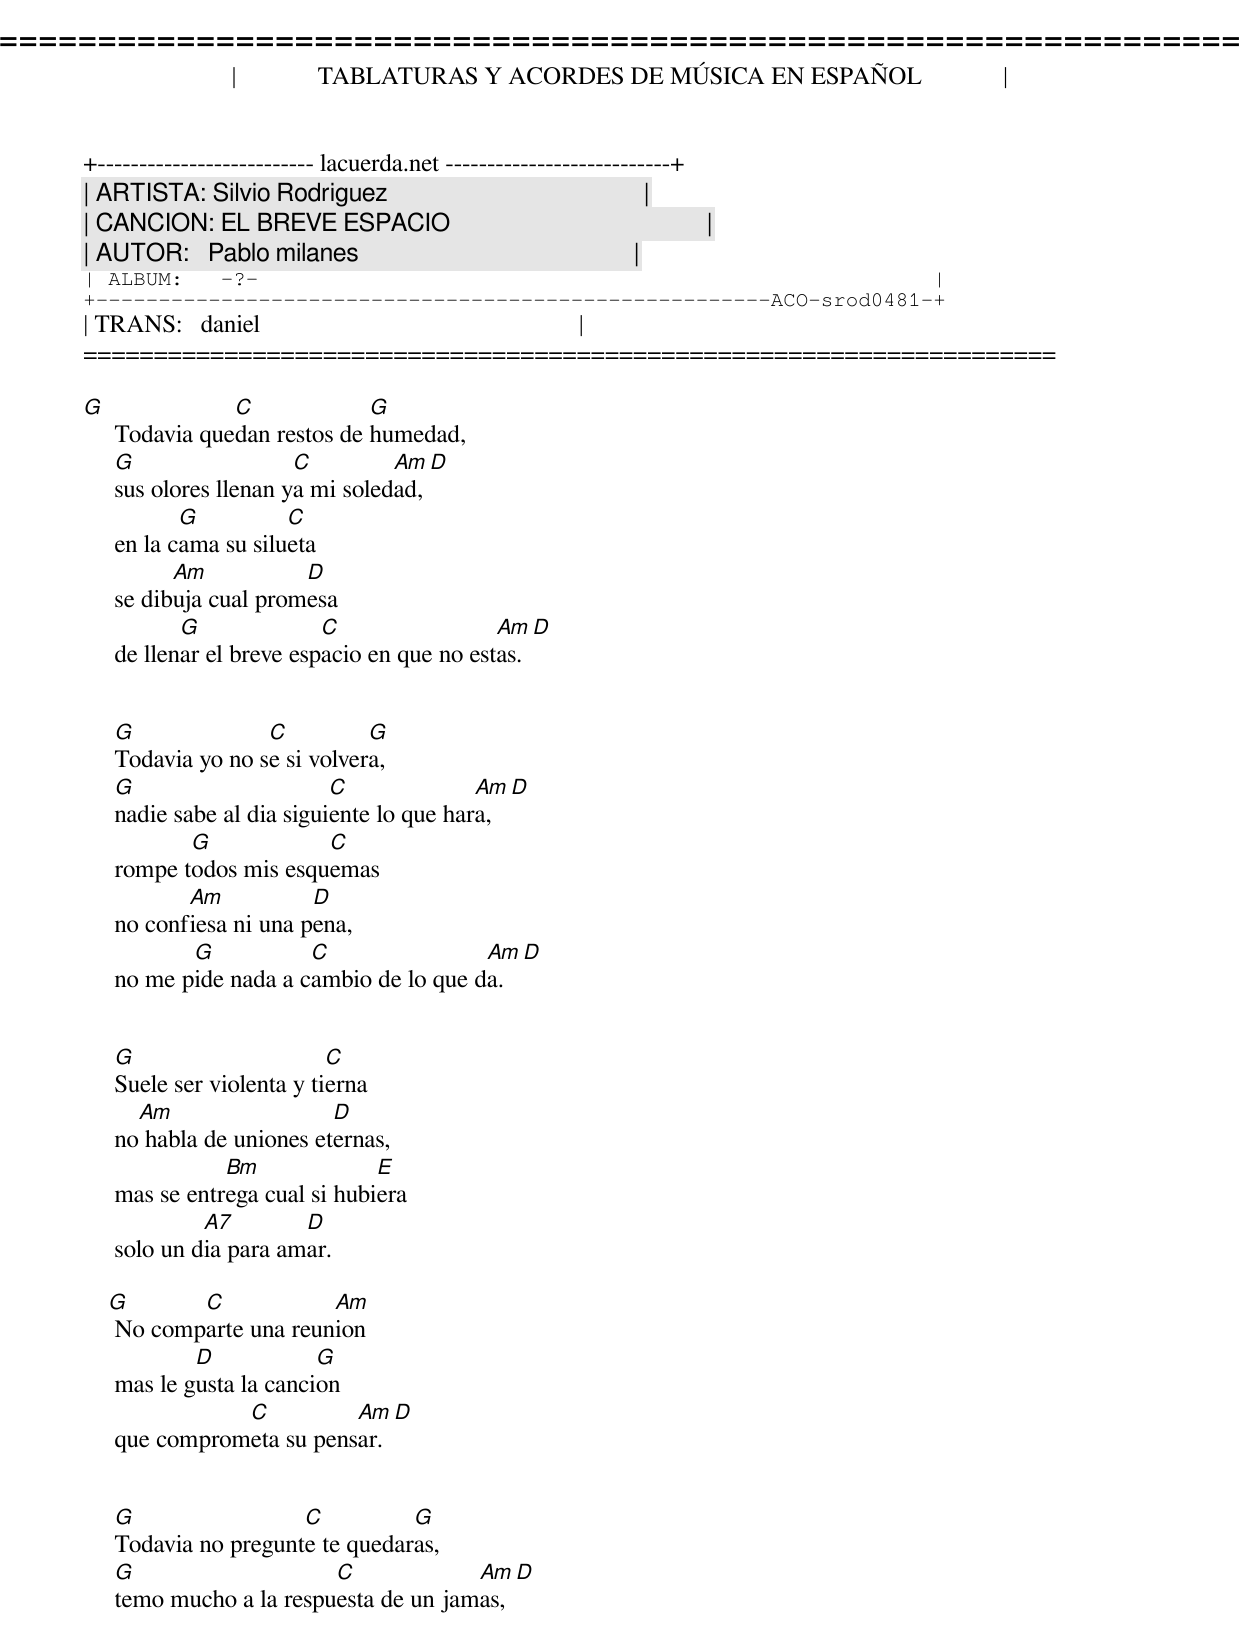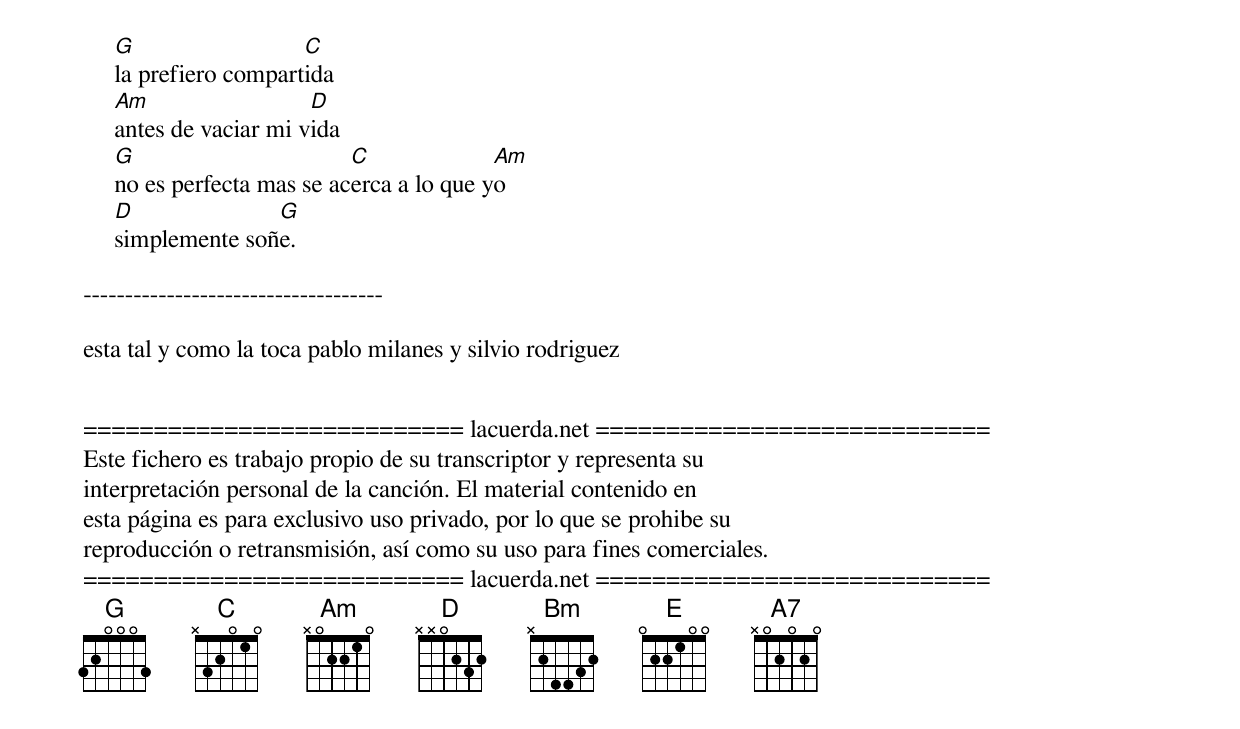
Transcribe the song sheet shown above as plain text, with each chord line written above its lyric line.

=====================================================================
|             TABLATURAS Y ACORDES DE MÚSICA EN ESPAÑOL             |
+-------------------------- lacuerda.net ---------------------------+
| ARTISTA: Silvio Rodriguez                                         |
| CANCION: EL BREVE ESPACIO                                         |
| AUTOR:   Pablo milanes                                            |
| ALBUM:   -?-                                                      |
+------------------------------------------------------ACO-srod0481-+
| TRANS:   daniel                                                   |
=====================================================================

G               C             G
     Todavia quedan restos de humedad,
     G                  C         Am D
     sus olores llenan ya mi soledad,
            G          C
     en la cama su silueta
           Am           D
     se dibuja cual promesa
            G              C                 Am D
     de llenar el breve espacio en que no estas.


     G              C          G
     Todavia yo no se si volvera,
     G                      C              Am D
     nadie sabe al dia siguiente lo que hara,
            G            C
     rompe todos mis esquemas
            Am           D
     no confiesa ni una pena,
            G           C                Am D
     no me pide nada a cambio de lo que da.


     G                      C
     Suele ser violenta y tierna
       Am                  D
     no habla de uniones eternas,
                Bm              E
     mas se entrega cual si hubiera
              A7        D
     solo un dia para amar.

    G       C            Am
     No comparte una reunion
             D            G
     mas le gusta la cancion
                C          Am  D
     que comprometa su pensar.


     G                 C          G
     Todavia no pregunte te quedaras,
     G                    C             Am D
     temo mucho a la respuesta de un jamas,

     G                  C
     la prefiero compartida
     Am                  D
     antes de vaciar mi vida
     G                       C              Am
     no es perfecta mas se acerca a lo que yo
     D              G
     simplemente soñe.

------------------------------------

esta tal y como la toca pablo milanes y silvio rodriguez


=========================== lacuerda.net ============================
Este fichero es trabajo propio de su transcriptor y representa su
interpretación personal de la canción. El material contenido en
esta página es para exclusivo uso privado, por lo que se prohibe su
reproducción o retransmisión, así como su uso para fines comerciales.
=========================== lacuerda.net ============================
